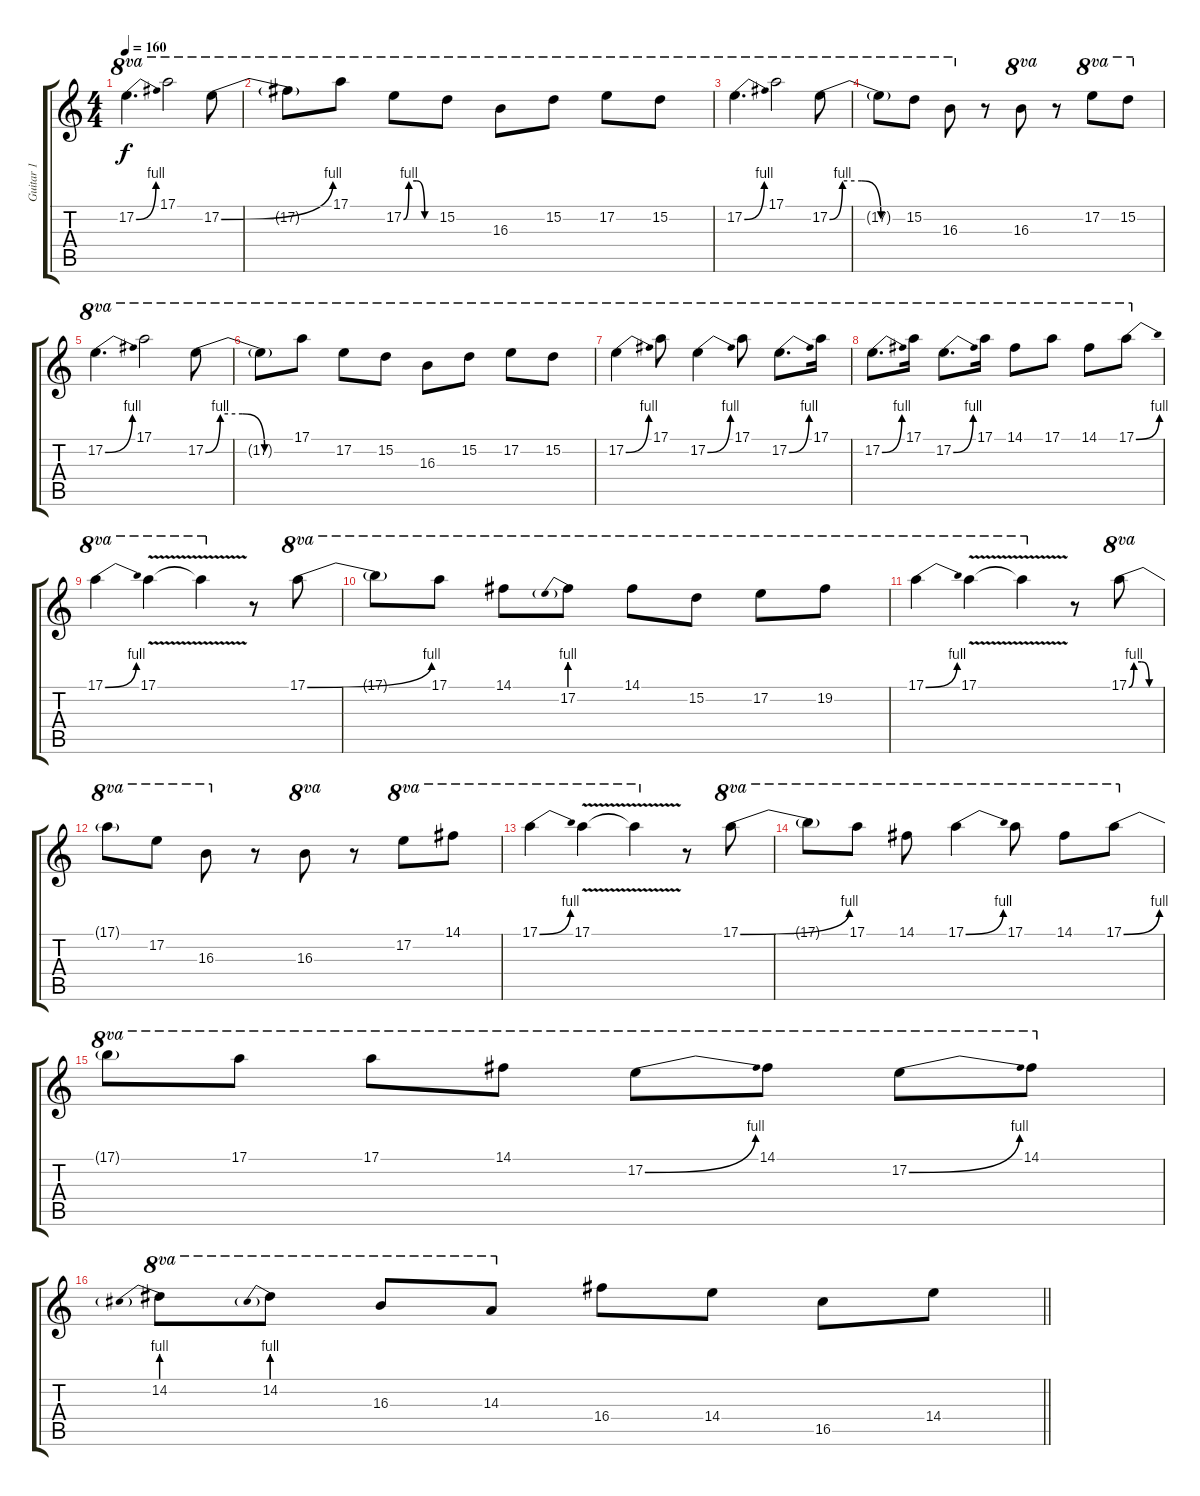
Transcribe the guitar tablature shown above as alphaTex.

\track ("Guitar 1" "Guitar 1") {instrument overdrivenguitar}
\staff {score tabs}
\tuning (E4 B3 G3 D3 A2 E2) {hide}
\ts (4 4)
\tempo 160
\clef g2
\ks c
17.2{be (bend 0 0 60 4)}.4{d ot 8va dy f} 17.1.2{ot 8va} 17.2{be (bend 0 0 60 4)}.8{ot 8va} |
17.2{t}.8{ot 8va} 17.1.8{ot 8va} 17.2{be (custom 0 0 10 4 25 4 40 0 60 0)}.8{ot 8va} 15.2.8{ot 8va} 16.3.8{ot 8va} 15.2.8{ot 8va} 17.2.8{ot 8va} 15.2.8{ot 8va} |
17.2{be (bend 0 0 60 4)}.4{d ot 8va} 17.1.2{ot 8va} 17.2{be (custom 0 0 10 4 25 4 40 0 60 0)}.8{ot 8va} |
17.2{t}.8{ot 8va} 15.2.8{ot 8va} 16.3.8{ot 8va} r.8 16.3.8{ot 8va} r.8 17.2.8{ot 8va} 15.2.8{ot 8va} |
17.2{be (bend 0 0 60 4)}.4{d ot 8va} 17.1.2{ot 8va} 17.2{be (custom 0 0 10 4 25 4 40 0 60 0)}.8{ot 8va} |
17.2{t}.8{ot 8va} 17.1.8{ot 8va} 17.2.8{ot 8va} 15.2.8{ot 8va} 16.3.8{ot 8va} 15.2.8{ot 8va} 17.2.8{ot 8va} 15.2.8{ot 8va} |
17.2{be (bend 0 0 60 4)}.4{ot 8va} 17.1.8{ot 8va} 17.2{be (bend 0 0 60 4)}.4{ot 8va} 17.1.8{ot 8va} 17.2{be (bend 0 0 60 4)}.8{d ot 8va} 17.1.16{ot 8va} |
17.2{be (bend 0 0 60 4)}.8{d ot 8va} 17.1.16{ot 8va} 17.2{be (bend 0 0 60 4)}.8{d ot 8va} 17.1.16{ot 8va} 14.1.8{ot 8va} 17.1.8{ot 8va} 14.1.8{ot 8va} 17.1{be (bend 0 0 60 4)}.8{ot 8va} |
17.1{be (bend 0 0 60 4)}.4{ot 8va} 17.1{v}.4{ot 8va} 17.1{v t}.4{ot 8va} r.8 17.1{be (bend 0 0 60 4)}.8{ot 8va} |
17.1{t}.8{ot 8va} 17.1.8{ot 8va} 14.1.8{ot 8va} 17.2{be (prebend 0 4 60 4)}.8{ot 8va} 14.1.8{ot 8va} 15.2.8{ot 8va} 17.2.8{ot 8va} 19.2.8{ot 8va} |
17.1{be (bend 0 0 60 4)}.4{ot 8va} 17.1{v}.4{ot 8va} 17.1{v t}.4{ot 8va} r.8 17.1{be (custom 0 0 10 4 25 4 40 0 60 0)}.8{ot 8va} |
17.1{t}.8{ot 8va} 17.2.8{ot 8va} 16.3.8{ot 8va} r.8 16.3.8{ot 8va} r.8 17.2.8{ot 8va} 14.1.8{ot 8va} |
17.1{be (bend 0 0 60 4)}.4{ot 8va} 17.1{v}.4{ot 8va} 17.1{v t}.4{ot 8va} r.8 17.1{be (bend 0 0 60 4)}.8{ot 8va} |
17.1{t}.8{ot 8va} 17.1.8{ot 8va} 14.1.8{ot 8va} 17.1{be (bend 0 0 60 4)}.4{ot 8va} 17.1.8{ot 8va} 14.1.8{ot 8va} 17.1{be (bend 0 0 60 4)}.8{ot 8va} |
17.1{t}.8{ot 8va} 17.1.8{ot 8va} 17.1.8{ot 8va} 14.1.8{ot 8va} 17.2{be (bend 0 0 60 4)}.8{ot 8va} 14.1.8{ot 8va} 17.2{be (bend 0 0 60 4)}.8{ot 8va} 14.1.8{ot 8va} |
\barLineRight lightlight
14.2{be (prebend 0 4 60 4)}.8{ot 8va} 14.2{be (prebend 0 4 60 4)}.8{ot 8va} 16.3.8{ot 8va} 14.3.8{ot 8va} 16.4.8 14.4.8 16.5.8 14.4.8
